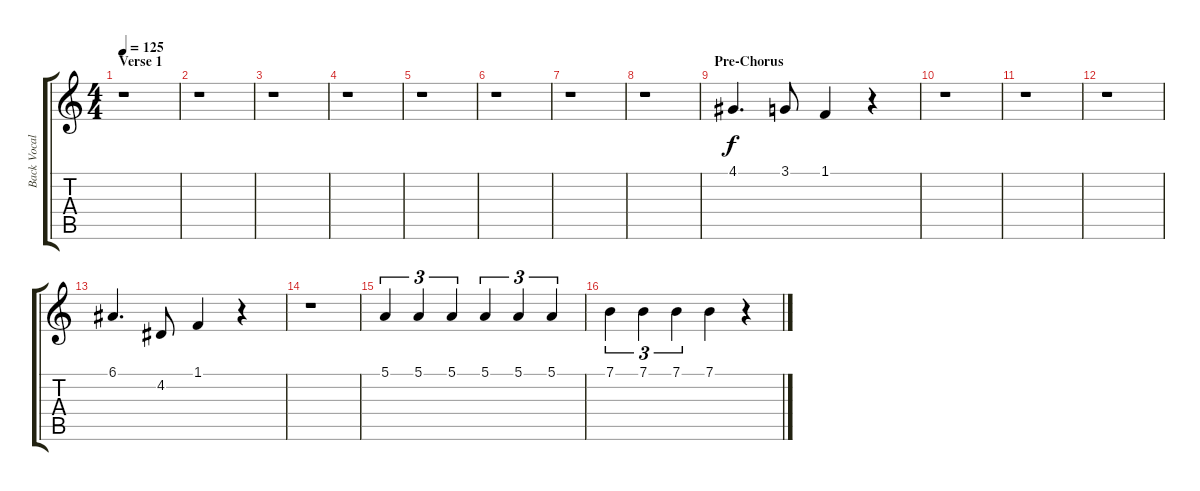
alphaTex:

\track ("Back Vocals" "Back Vocal") {instrument flute}
\staff {score tabs}
\tuning (E4 B3 G3 D3 A2 E2) {hide}
\ts (4 4)
\section ("" "Verse 1")
\tempo 125
\clef g2
\ks c
r.1{dy f} |
r.1 |
r.1 |
r.1 |
r.1 |
r.1 |
r.1 |
r.1 |
\section ("" "Pre-Chorus")
4.1.4{d} 3.1.8 1.1.4 r.4 |
r.1 |
r.1 |
r.1 |
6.1.4{d} 4.2.8 1.1.4 r.4 |
r.1 |
5.1.4{tu (3 2)} 5.1.4{tu (3 2)} 5.1.4{tu (3 2)} 5.1.4{tu (3 2)} 5.1.4{tu (3 2)} 5.1.4{tu (3 2)} |
7.1.4{tu (3 2)} 7.1.4{tu (3 2)} 7.1.4{tu (3 2)} 7.1.4 r.4
